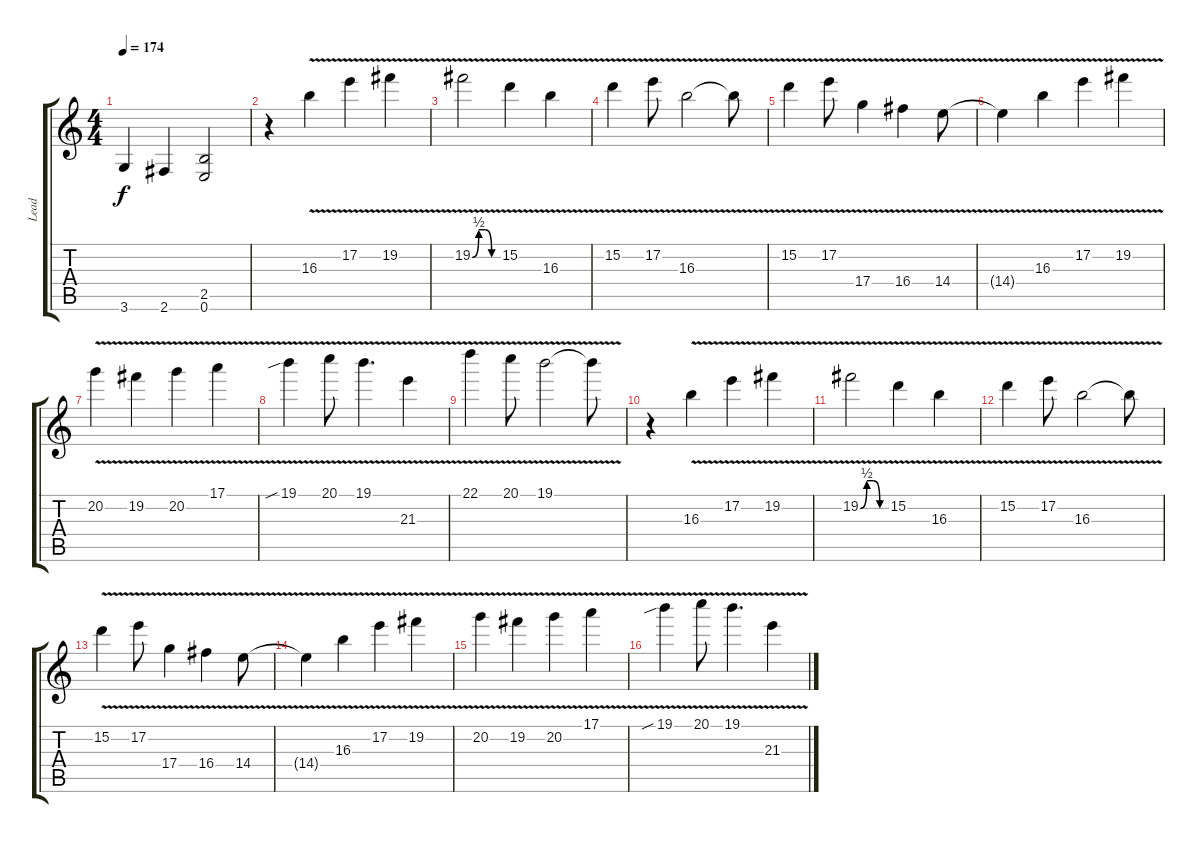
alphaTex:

\track ("Lead" "Lead") {instrument distortionguitar}
\staff {score tabs}
\tuning (E4 B3 G3 D3 A2 E2) {hide}
\ts (4 4)
\tempo 174
\clef g2
\ks c
3.6.4{dy f} 2.6.4 (2.5 0.6).2 |
r.4 16.3{v}.4 17.2{v}.4 19.2{v}.4 |
19.2{be (custom 0 0 15 2 30 2 45 0 60 0) v}.2 15.2{v}.4 16.3{v}.4 |
15.2{v}.4 17.2{v}.8 16.3{v}.2 16.3{t}.8 |
15.2{v}.4 17.2{v}.8 17.4{v}.4 16.4{v}.4 14.4{v}.8 |
14.4{t}.4 16.3{v}.4 17.2{v}.4 19.2{v}.4 |
20.2{v}.4 19.2{v}.4 20.2{v}.4 17.1{v}.4 |
19.1{v sib}.4 20.1{v}.8 19.1{v}.4{d} 21.3{v}.4 |
22.1{v}.4 20.1{v}.8 19.1{v}.2 19.1{t}.8 |
r.4 16.3{v}.4 17.2{v}.4 19.2{v}.4 |
19.2{be (custom 0 0 15 2 30 2 45 0 60 0) v}.2 15.2{v}.4 16.3{v}.4 |
15.2{v}.4 17.2{v}.8 16.3{v}.2 16.3{t}.8 |
15.2{v}.4 17.2{v}.8 17.4{v}.4 16.4{v}.4 14.4{v}.8 |
14.4{t}.4 16.3{v}.4 17.2{v}.4 19.2{v}.4 |
20.2{v}.4 19.2{v}.4 20.2{v}.4 17.1{v}.4 |
19.1{v sib}.4 20.1{v}.8 19.1{v}.4{d} 21.3{v}.4
